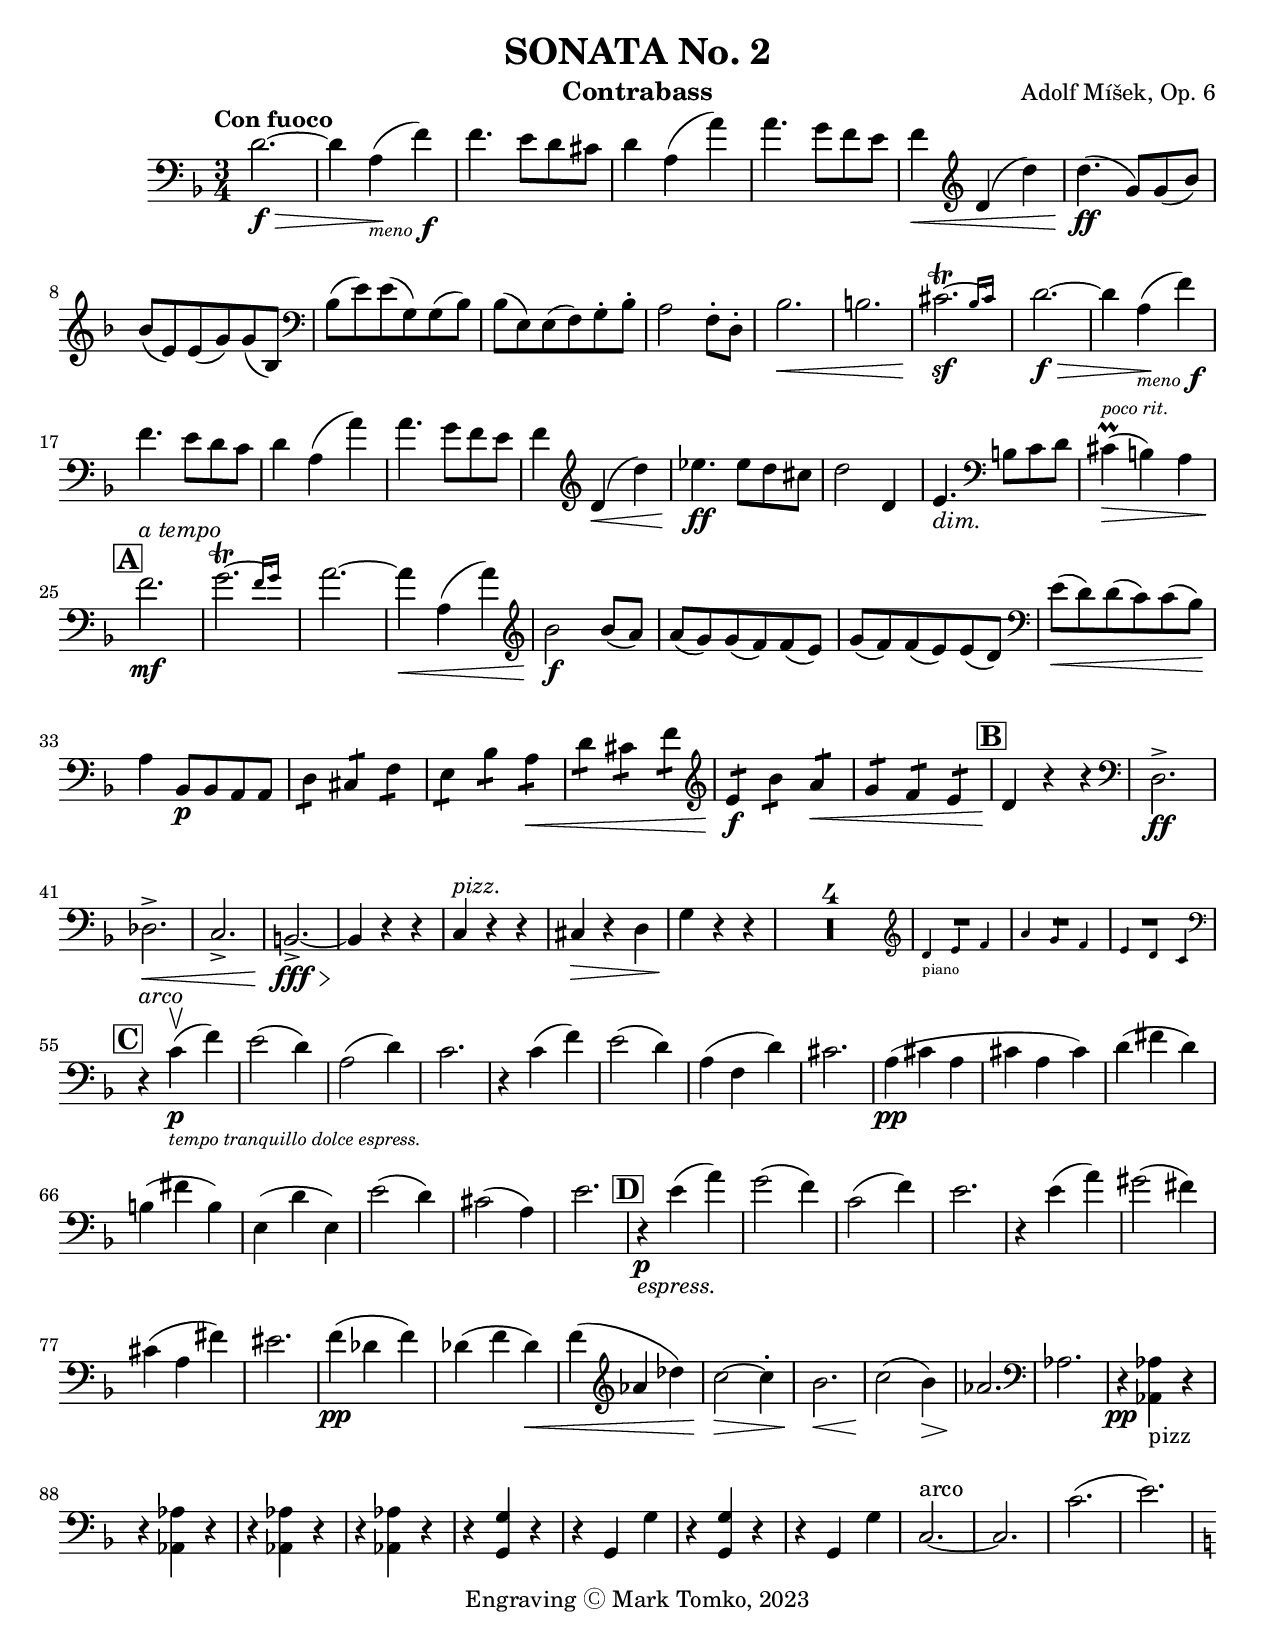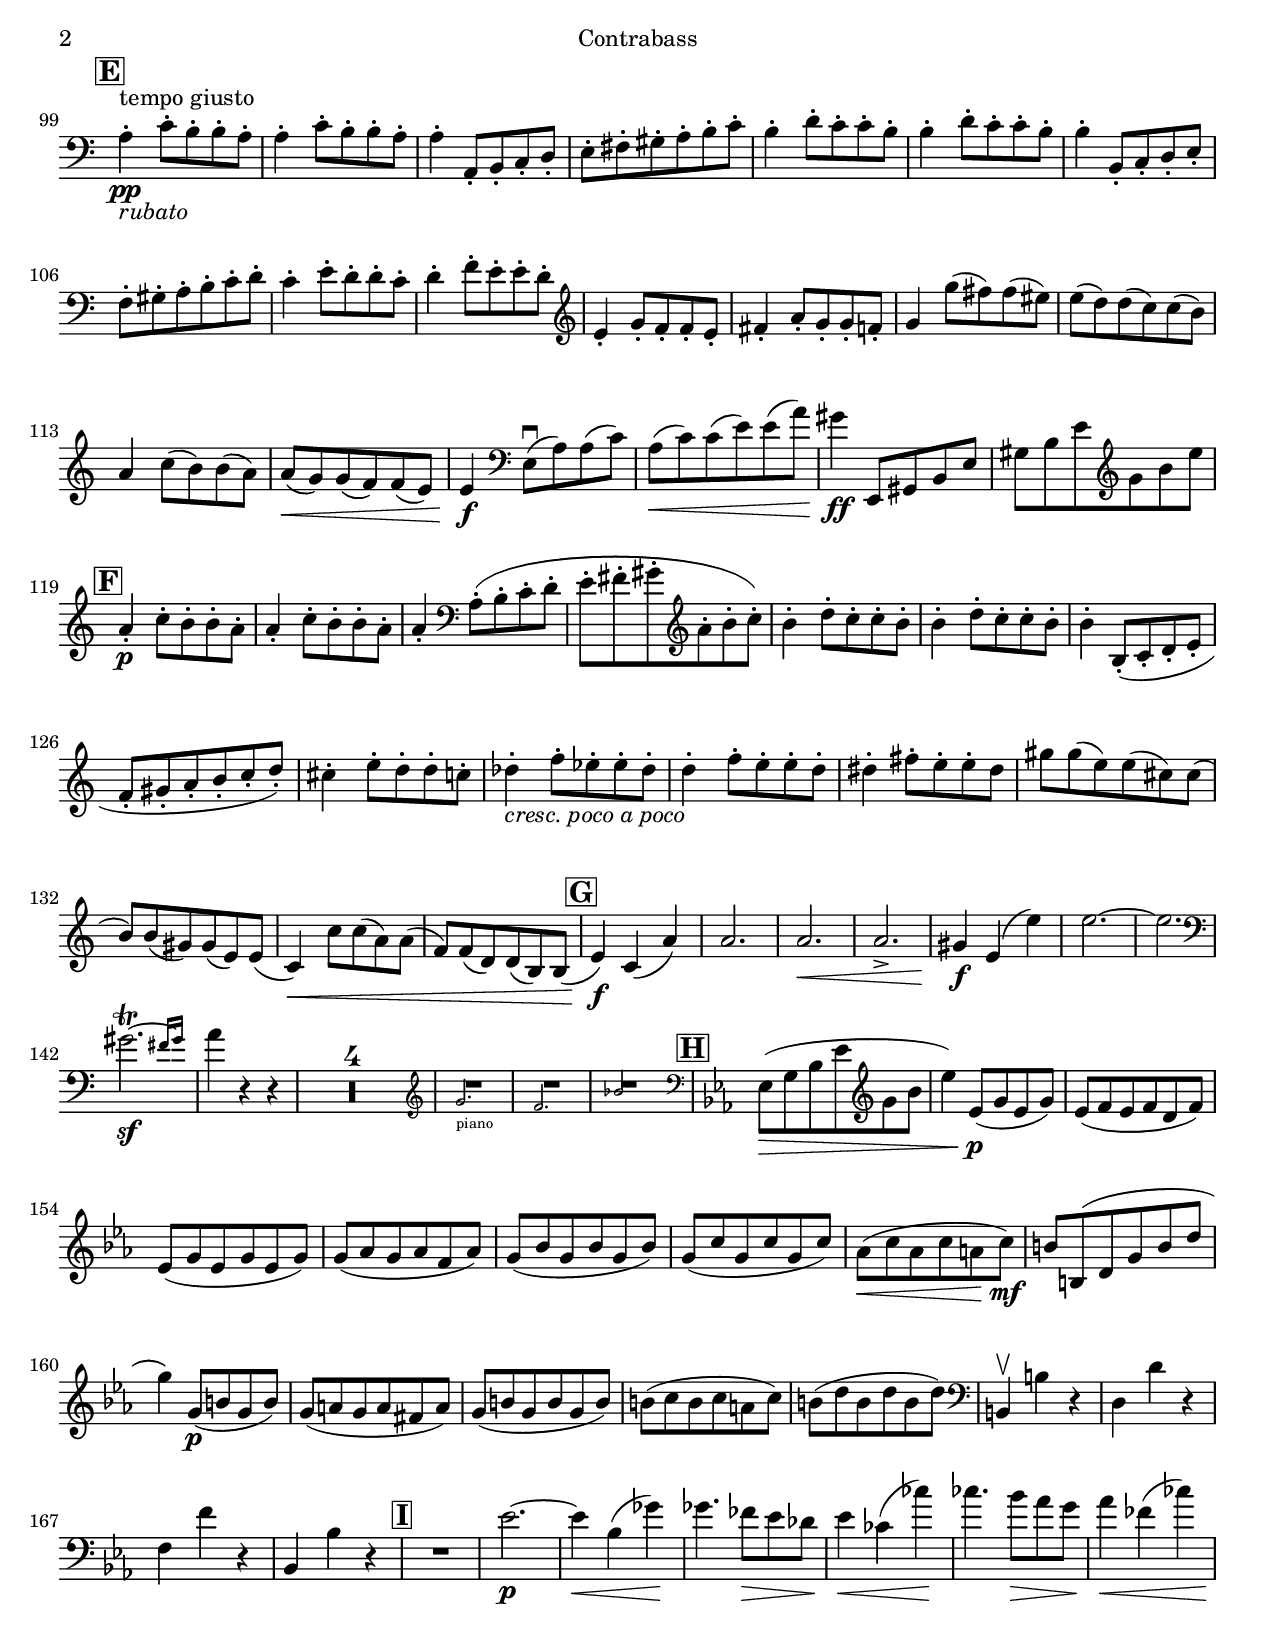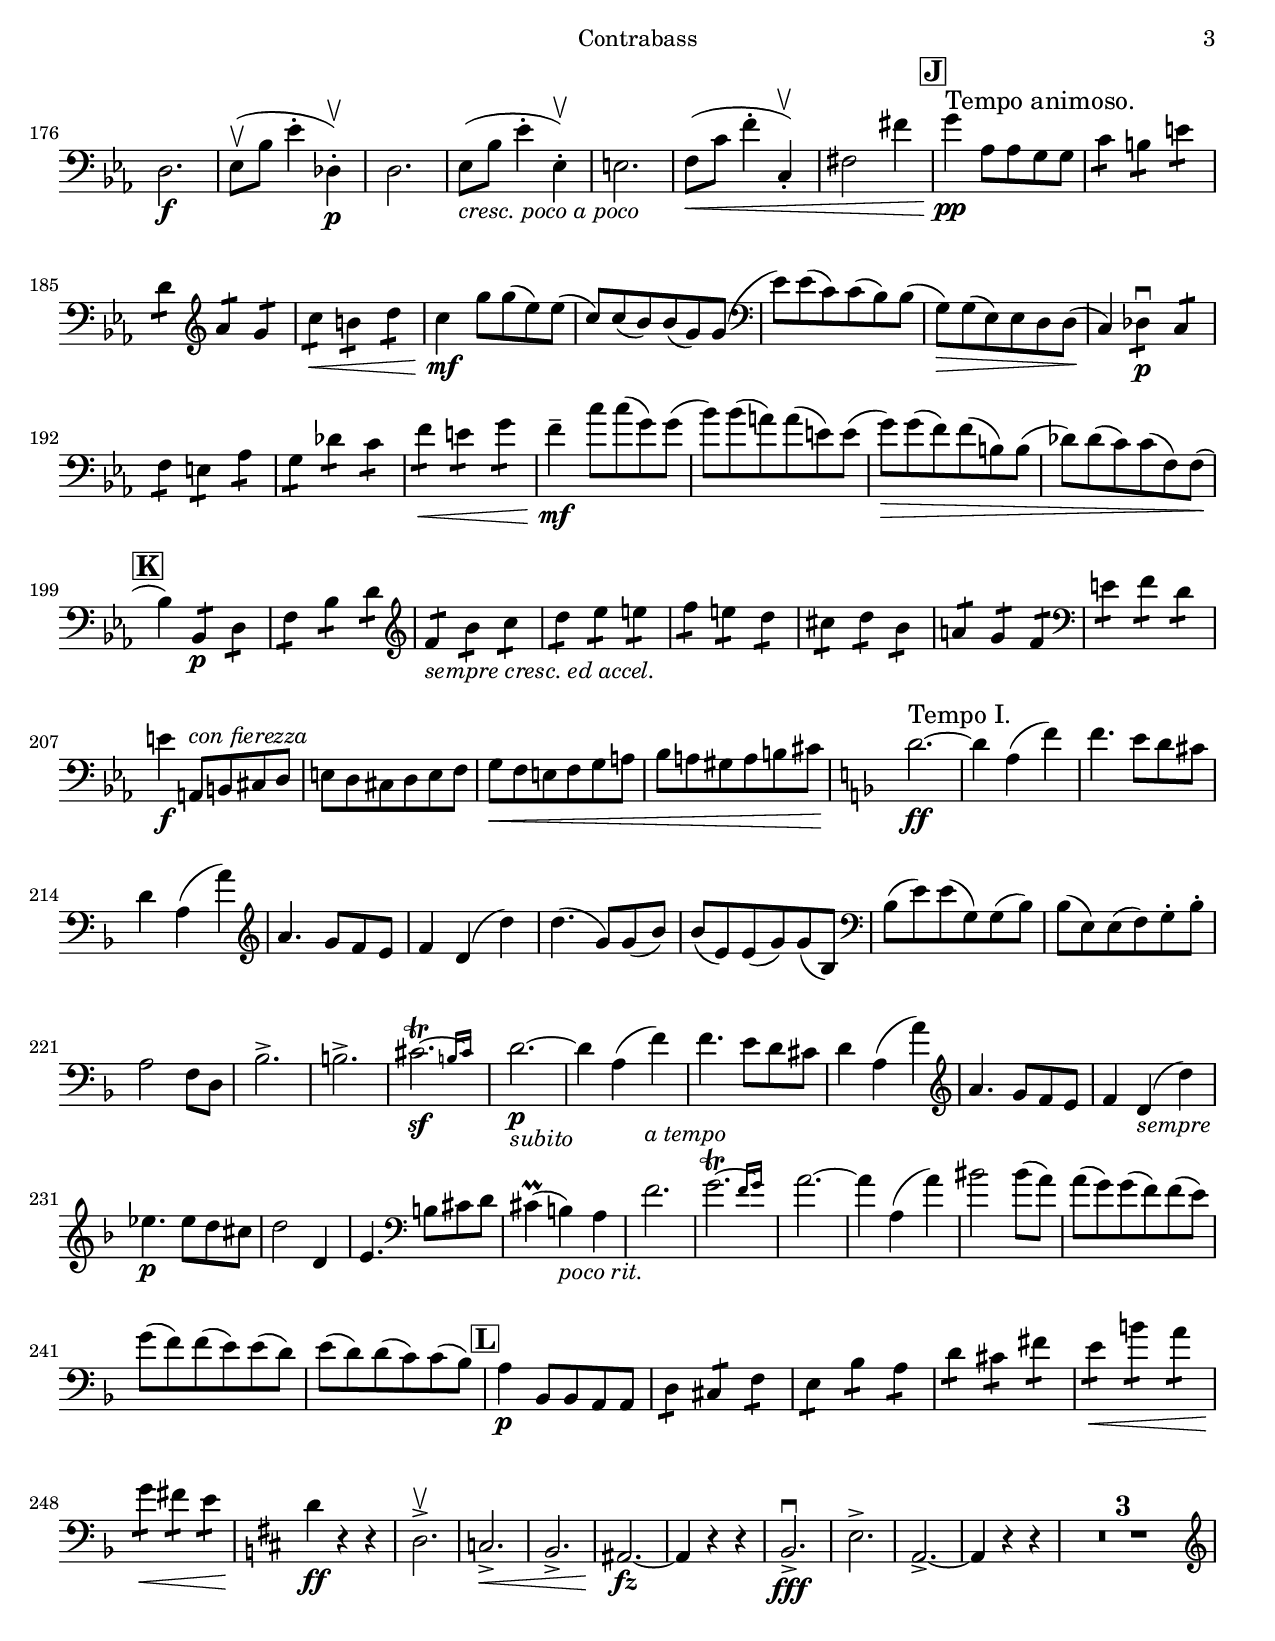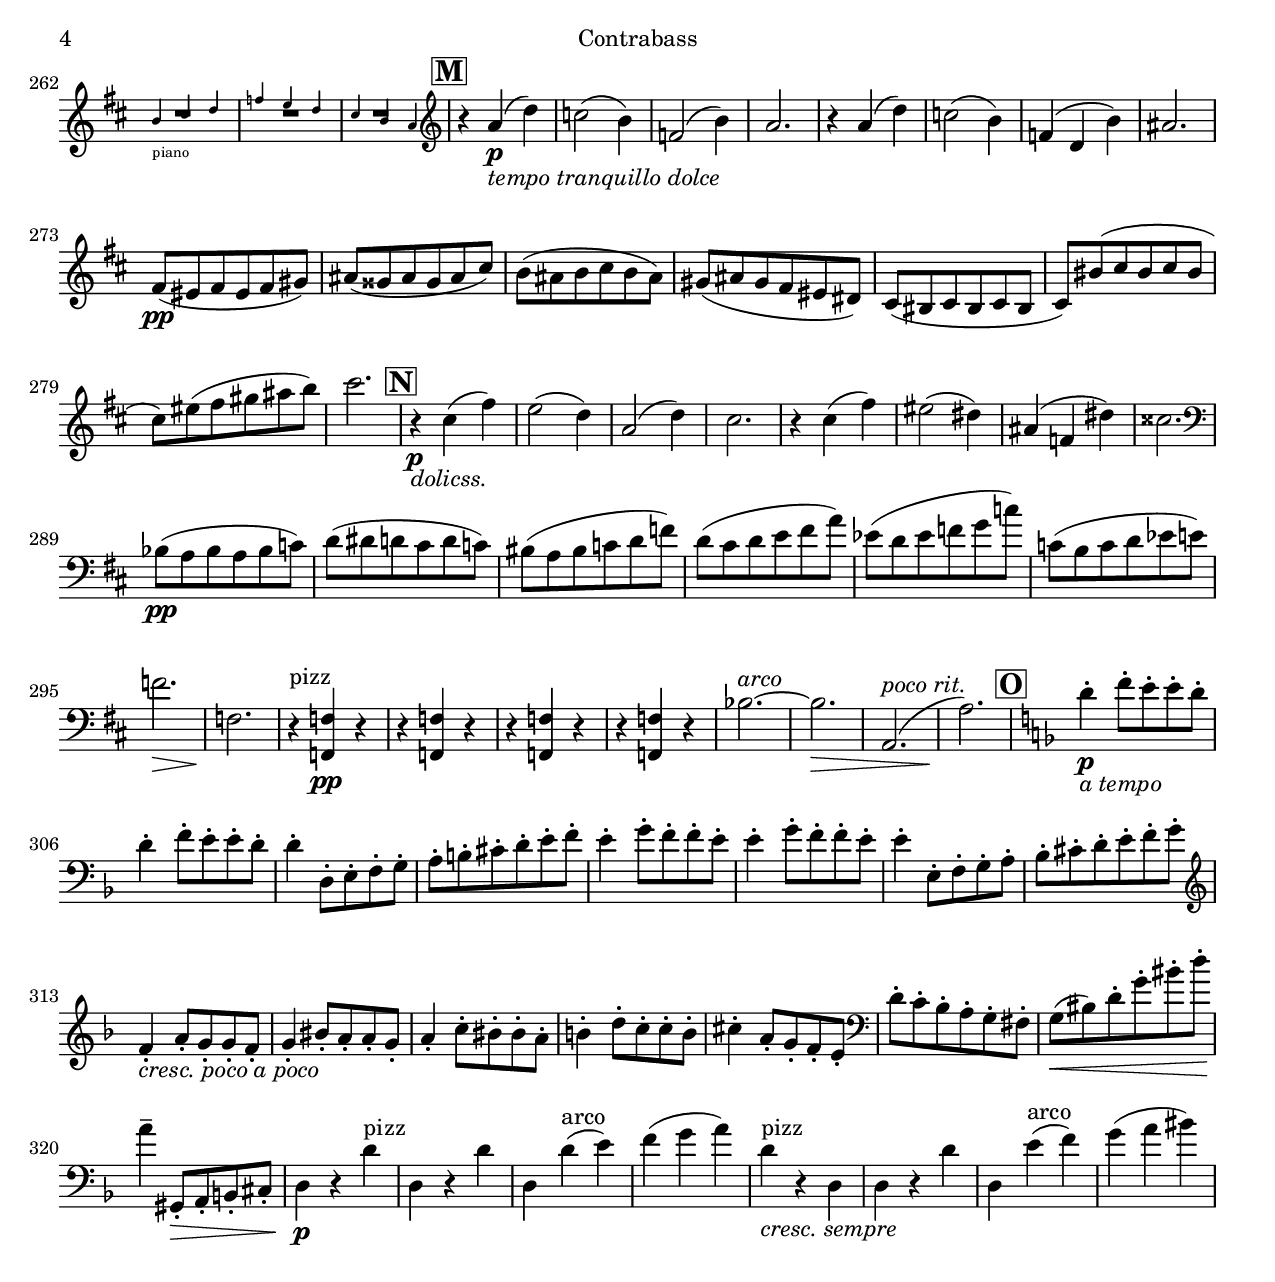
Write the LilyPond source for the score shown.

\version "2.24.3"

menoF = \markup { \tiny \italic meno \dynamic f }

\header {
  title = "SONATA No. 2"
  composer = "Adolf Míšek, Op. 6"
  instrument = "Contrabass"
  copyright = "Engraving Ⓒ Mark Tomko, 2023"
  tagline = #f
}

\paper {
  #(set-paper-size "letter")
}

\book {
  \score {
    \new Staff {
      \new Voice {
        \relative {
          \set Score.rehearsalMarkFormatter = #format-mark-box-alphabet
          \clef bass
          \time 3/4
          \key d \minor
          \tempo "Con fuoco"

          | d'2.~ \f\>
          | d4 a4_\menoF\! (f'4)
          | f4. e8 d8 cis8
          | d4 a4 (a'4)
          | a4. g8 f8 e8
          | f4\< \clef treble d4 (d'4)
          | d4.\ff (g,8) g8 (bes8) \break
          | bes8 (e,8) e8 (g8) g8 (bes,8)
          | \clef bass bes8 (e8) e8 (g,8) g8 (bes8)
          | bes8 (e,8) e8 (f8) g8-. bes8-.
          | a2 f8-. d8-.
          | bes'2.\<
          | b2.
          | \afterGrace cis2.~\trill\sf{ bes16 [cis] }
          | d2.~\f\>
          | d4 a4_\menoF\! (f'4) \break
          | f4. e8 d8 c8
          | d4 a4 (a'4)
          | a4. g8 f8 e8
          | f4 \clef treble d4\< (d'4)
          | ees4.\ff ees8 d8 cis8
          | d2 d,4
          | e4._\markup {\italic dim. } \clef bass b8 c8 d8
          | cis4^\markup{ \italic \tiny "poco rit." }\prall\> (b4) a4 \break
          | \mark \default f'2.\mf^\markup { \italic "a tempo" }
          | \afterGrace g2.~\trill { f16 [g] }
          | a2.~
          | a4\< a,4 (a'4)
          | \clef treble bes2\f bes8 (a8)
          | a8 (g8) g8 (f8) f8 (e8)
          | g8 (f8) f8 (e8) e8 (d8)
          | \clef bass e8\< (d8) d8 (c8) c8 (bes8)\! \break
          | a4 bes,8\p bes8 a8 a8
          | \repeat tremolo 2 d8 \repeat tremolo 2 cis8 \repeat tremolo 2 f8
          | \repeat tremolo 2 e8 \repeat tremolo 2 bes'8 \repeat tremolo 2 a8\<
          | \repeat tremolo 2 d8 \repeat tremolo 2 cis8 \repeat tremolo 2 f8
          | \clef treble \repeat tremolo 2 e8\f \repeat tremolo 2 bes'8 \repeat tremolo 2 a8\<
          | \repeat tremolo 2 g8 \repeat tremolo 2 f8 \repeat tremolo 2 e8
          | \mark \default d4\! r4 r4
          | \clef bass d,2.->\ff \break
          | des2.->\<
          | c2.->
          | b2.~->\fff\>
          | b4\! r4 r4
          | c4^\markup { \italic pizz. } r4 r4
          | cis4\> r4 d4
          | g4\! r4 r4
          | \compressMMRests{ R2.*4 }
          |
          <<
            \new CueVoice {
              \cueClef "treble" \stemUp d'4_"piano" e f
            }
            { R2. }
          >>
          | <<
            \new CueVoice {
              \stemUp a4 g f
            }
            { R2. }
          >>
          | <<
            \new CueVoice {
              \stemUp e4 d c \cueClefUnset
            }
            { R2. }
          >> \break
          | \mark \default r4^\markup { \italic arco } c4\p_\markup{ \tiny \italic "tempo tranquillo dolce espress."  }-\upbow (f)
          | e2 (d4)
          | a2 (d4)
          | c2.
          | r4 c (f)
          | e2 (d4)
          | a (f d')
          | cis2.
          | a4 \pp (cis a
          | cis a cis)
          | d (fis d) \break
          | b (fis' b,)
          | e, (d' e,)
          | e'2 (d4)
          | cis2 (a4)
          | e'2.
          | \mark \default r4\p_\markup{ \italic espress. } e4 (a)
          | g2 (f4)
          | c2 (f4)
          | e2.
          | r4 e (a)
          | gis2 (fis4) \break
          | cis (a fis')
          | eis2.
          | f4\pp (des f)
          | des (f des)\<
          | f (\clef treble aes des)
          | c2\>~c4-.
          | bes2.\<
          | c2\! (bes4)\>
          | aes2.\!
          | \clef bass aes,
          | r4\pp <<aes aes,_pizz>> r \break
          | r <<aes' aes,>> r
          | r <<aes' aes,>> r
          | r <<aes' aes,>> r
          | r <<g' g,>> r
          | r g g'
          | r <<g, g'>> r
          | r g, g'
          | c,2.~^arco
          | c2.
          | c'2. (
          | e2.) \pageBreak
          | \mark \default \key c \major a,4-.\pp_\markup{ \italic rubato }^\markup { "tempo giusto" } c8-. b-. b-. a-.
          | a4-. c8-. b-. b-. a-.
          | a4-. a,8-. b-. c-. d-.
          | e-. fis-. gis-. a-. b-. c-.
          | b4-. d8-. c-. c-. b-.
          | b4-. d8-. c-. c-. b-.
          | b4-. b,8-. c-. d-. e-. \break
          | f-. gis-. a-. b-. c-. d-.
          | c4-. e8-. d-. d-. c-.
          | d4-. f8-. e-. e-. d-.
          | \clef treble e4-. g8-. f-. f-. e-.
          | fis4-. a8-. g-. g-. f-.
          | g4 g'8 (fis) fis (eis)
          | e8 (d) d (c) c (b) \break
          | a4 c8 (b) b (a)
          | a8\< (g) g (f) f (e)
          | e4\f \clef bass e,8\downbow (a) a (c)
          | a8\< (c) c (e) e (a)
          | gis4\ff e,,8 gis b e
          | gis8 b e \clef treble g b e \break
          | \mark \default a,4-.\p c8-. b-. b-. a-.
          | a4-. c8-. b-. b-. a-.
          | a4-. \clef bass  a,8-. (b-. c-. d-.
          | e8-. fis-. gis-. \clef treble a-. b-. c-.)
          | b4-. d8-. c-. c-. b-.
          | b4-. d8-. c-. c-. b-.
          | b4-. b,8-. (c-. d-. e-. \break
          | f8-. gis-. a-. b-. c-. d-.)
          | cis4-. e8-. d-. d-. c-.
          | des4-._\markup { \italic "cresc. poco a poco"} f8-. ees-. ees-. des-.
          | d4-. f8-. e-. e-. d-.
          | dis4-. fis8-. e-. e-. dis
          | gis8 gis (e) e (cis) cis ( \break
          | b8) b (gis) gis (e) e (
          | c4)\< c'8 c (a) a (
          | f8) f (d) d (b) b (
          | \mark \default e4\f) c (a')
          | a2.
          | a2.\<
          | a2.\accent
          | gis4\f e (e')
          | e2.~
          | e2. \break
          | \clef bass \afterGrace gis,2.~\trill\sf{ fis16 [gis] }
          | a4 r r
          | \compressMMRests{ R2.*4 }
          |
          <<
            \new CueVoice {
              \cueClef "treble" \stemUp g2._"piano"
            }
            { R2. }
          >>
          |
          <<
            \new CueVoice {
              \stemUp f2.
            }
            { R2. }
          >>
          |
          <<
            \new CueVoice {
              \stemUp bes2. \cueClefUnset
            }
            { R2. }
          >>
          | \mark \default \key ees \major ees,,8\> (g bes ees \clef treble g bes
          | ees4) ees,8\p (g ees g)
          | ees8 (f ees f d f) \break
          | ees8 (g ees g ees g)
          | g8 (aes g aes f aes)
          | g8 (bes g bes g bes)
          | g8 (c g c g c)
          | aes8\< (c aes c a c\mf)
          | b8 b, (d g b d \break
          | g4) g,8\p (b g b)
          | g8 (a g a fis a)
          | g8 (b g b g b)
          | b8 (c b c a c)
          | b8 (d b d b d)
          | \clef bass b,,4\upbow b' r
          | d,4 d' r \break
          | f,4 f' r
          | bes,,4 bes' r
          | \mark \default R2.
          | ees2.\p~
          | ees4\< bes (ges') \!
          | ges4. fes8 \> ees des \!
          | ees4\< ces (ces') \!
          | ces4. bes8 \> aes g \!
          | aes4 \< fes (ces') \pageBreak
          | d,,2.\f
          | ees8\upbow (bes' ees4-. des,-.\upbow\p)
          | d2.
          | ees8_\markup { \italic "cresc. poco a poco"} (bes' ees4-. ees,-.\upbow)
          | e2.
          | f8\< (c' f4-. c,-.\upbow)
          | fis2 fis'4
          | \mark \default g4^\markup{ \large "Tempo animoso." }\pp aes,8 aes g g
          | \repeat tremolo 2 c8 \repeat tremolo 2 b8 \repeat tremolo 2 e8 \break
          | \repeat tremolo 2 d8 \clef treble \repeat tremolo 2 aes'8 \repeat tremolo 2 g8
          | \repeat tremolo 2 c8\< \repeat tremolo 2 b \repeat tremolo2 d
          | c4\mf g'8 g (ees) ees (
          | c8) c (bes) bes (g) g (
          | \clef bass ees8) ees (c) c (bes) bes (
          | g8)\> g (ees) ees d d ( \!
          | c4) \repeat tremolo 2 des8\downbow\p \repeat tremolo 2 c8\break
          | \repeat tremolo 2 f8 \repeat tremolo 2 e8 \repeat tremolo 2 aes
          | \repeat tremolo 2 g8 \repeat tremolo 2 des'8 \repeat tremolo 2 c8
          | \repeat tremolo 2 f8\< \repeat tremolo 2 e \repeat tremolo 2 g
          | f4\tenuto\mf c'8 c (g) g (
          | bes8) bes (a) a (e) e (
          | g8)\> g (f) f (b,) b (
          | des8) des (c) c (f,) f ( \! \break
          | \mark \default bes4) \repeat tremolo 2 bes,8\p \repeat tremolo 2 d8
          | \repeat tremolo 2 f8 \repeat tremolo 2 bes8 \repeat tremolo 2 d8
          | \clef treble \repeat tremolo 2 f8_\markup { \italic "sempre cresc. ed accel."} \repeat tremolo 2 bes8 \repeat tremolo 2 c8
          | \repeat tremolo 2 d8 \repeat tremolo 2 ees8 \repeat tremolo 2 e8
          | \repeat tremolo 2 f8 \repeat tremolo 2 e8 \repeat tremolo 2 d8
          | \repeat tremolo 2 cis8 \repeat tremolo 2 d8 \repeat tremolo 2 bes
          | \repeat tremolo 2 a8 \repeat tremolo 2 g8 \repeat tremolo 2 f8
          | \clef bass \repeat tremolo 2 e8 \repeat tremolo 2 f8 \repeat tremolo 2 d8 \break
          | e4\f a,,8^\markup { \italic "con fierezza" } b cis d
          | e8 d cis d e f
          | g8\< f e f g a
          | bes8 a gis a b cis
          | \key d \minor d2.\ff^\markup{ \large "Tempo I." }~
          | d4 a (f')
          | f4. e8 d cis \break
          | d4 a (a')
          | \clef treble a4. g8 f e
          | f4 d (d')
          | d4. (g,8) g (bes)
          | bes8 (e,) e (g) g (bes,)
          | \clef bass bes8 (e) e (g,) g (bes)
          | bes8 (e,) e (f) g-. bes-. \break
          | a2 f8 d8
          | bes'2.\accent
          | b2.\accent
          | \afterGrace cis2.\sf~\trill\sf{ b16 [cis] }
          | d2.~\p_\markup { \italic subito }
          | d4 a (f')
          | f4. e8 d cis
          | d4 a (a')
          | \clef treble a4. g8 f e
          | f4 d_\markup { \italic sempre} (d') \break
          | ees4.\p ees8 d cis
          | d2 d,4
          | e4. \clef bass b8 cis d
          | cis4\prall (b_\markup { \italic "poco rit." }) a
          | f'2.^\markup { \italic "a tempo" }
          | \afterGrace g2.~\trill {f16 [g] }
          | a2.~
          | a4 a, (a')
          | bis2 bis8 (a)
          | a8 (g) g (f) f (e) \break
          | g8 (f) f (e) e (d)
          | e (d) d (c) c (bes)
          | \mark \default a4\p bes,8 bes a a
          | \repeat tremolo 2 d8 \repeat tremolo 2 cis8 \repeat tremolo 2 f8
          | \repeat tremolo 2 e8 \repeat tremolo 2 bes'8 \repeat tremolo 2 a8
          | \repeat tremolo 2 d8 \repeat tremolo 2 cis8 \repeat tremolo 2 fis8
          | \repeat tremolo 2 e8\< \repeat tremolo 2 b'8 \repeat tremolo 2 a8 \break
          | \repeat tremolo 2 g8\< \repeat tremolo 2 fis8 \repeat tremolo 2 e8
          | \key d \major d4\ff r r
          | d,2.\accent\upbow
          | c2.\accent\<
          | b2.\accent
          | ais2.~\fz
          | ais4 r r
          | b2.\fff\accent\downbow
          | e2.\accent
          | a,2.~\accent
          | a4 r r
          | \compressMMRests{ R2.*3 } \clef treble \pageBreak
          |
          <<
            \new CueVoice {
              \stemUp b''4_"piano" cis d
            }
            { R2. }
          >>
          |
          <<
            \new CueVoice {
              \stemUp f4 e d
            }
            { R2. }
          >>
          |
          <<
            \new CueVoice {
              \stemUp cis4 b a
            }
            { R2. }
          >>
          | \mark \default \set Staff.forceClef = ##t \clef treble r4 a\p_\markup { \italic "tempo tranquillo dolce" } (d)
          | c2 (b4)
          | f2 (b4)
          | a2.
          | r4 a (d)
          | c2 (b4)
          | f4 (d b')
          | ais2. \break
          | fis8\pp (eis fis eis fis gis)
          | ais8 (gisis ais gisis ais cis)
          | b8 (ais b cis b ais)
          | gis8 (ais gis fis eis dis)
          | cis8 (bis cis bis cis bis
          | cis8) bis' (cis bis cis bis \break
          | cis8) eis (fis gis ais b)
          | cis2.
          | \mark \default r4\p_\markup { \italic dolicss. } cis, (fis)
          | e2 (d4)
          | a2 (d4)
          | cis2.
          | r4 cis (fis)
          | eis2 (dis4)
          | ais (f dis')
          | cisis2.\break
          | \clef bass bes,8\pp (a bes a bes c)
          | d8 (dis d cis d c)
          | bis8 (a bis c d f)
          | d8 (cis d e fis a)
          | ees8 (d ees f g c)
          | c,8 (b c d ees e) \break
          | f2.\>
          | f,2.\!
          | r4^pizz << f f,\pp >> r
          | r4 << f' f, >> r
          | r4 << f' f, >> r
          | r4 << f' f, >> r
          | bes'2.~^\markup { \italic arco }
          | bes2.\>
          | a,2.^\markup {\italic "poco rit."} (
          | a'2.)\!
          | \key d \minor \mark \default d4-.\p_\markup { \italic "a tempo" } f8-. e-. e-. d-.\break
          | d4-. f8-. e-. e-. d-.
          | d4-. d,8-. e-. f-. g-.
          | a-. b-. cis-. d-. e-. f-.
          | e4-. g8-. f-. f-. e-.
          | e4-. g8-. f-. f-. e-.
          | e4-. e,8-. f-. g-. a-.
          | bes8-. cis-. d-. e-. f-. g-.\break
          | \clef treble f4-._\markup { \italic "cresc. poco a poco " } a8-. g-. g-. f-.
          | g4-. bis8-. a-. a-. g-.
          | a4-. c8-. bis-. bis-. a-.
          | b4-. d8-. c-. c-. b-.
          | cis4-. a8-. g-. f-. e-.
          | \clef bass d8-. c-. bes-. a-. g-. fis-.
          | g8\< (bis) d-. g-. bis-. d-.\! \break
          | a4\tenuto gis,,8-.\> a-. b-. cis-.
          | d4\p r d'^pizz
          | d,4 r d'
          | d,4 d'^arco (e)
          | f4 (g a)
          | d,4^pizz_\markup { \italic "cresc. sempre" } r d,
          | d4 r d'
          | d,4 e'^arco (f)
          | g4 (a bis) \break
        }
      }
    }
  }
}


